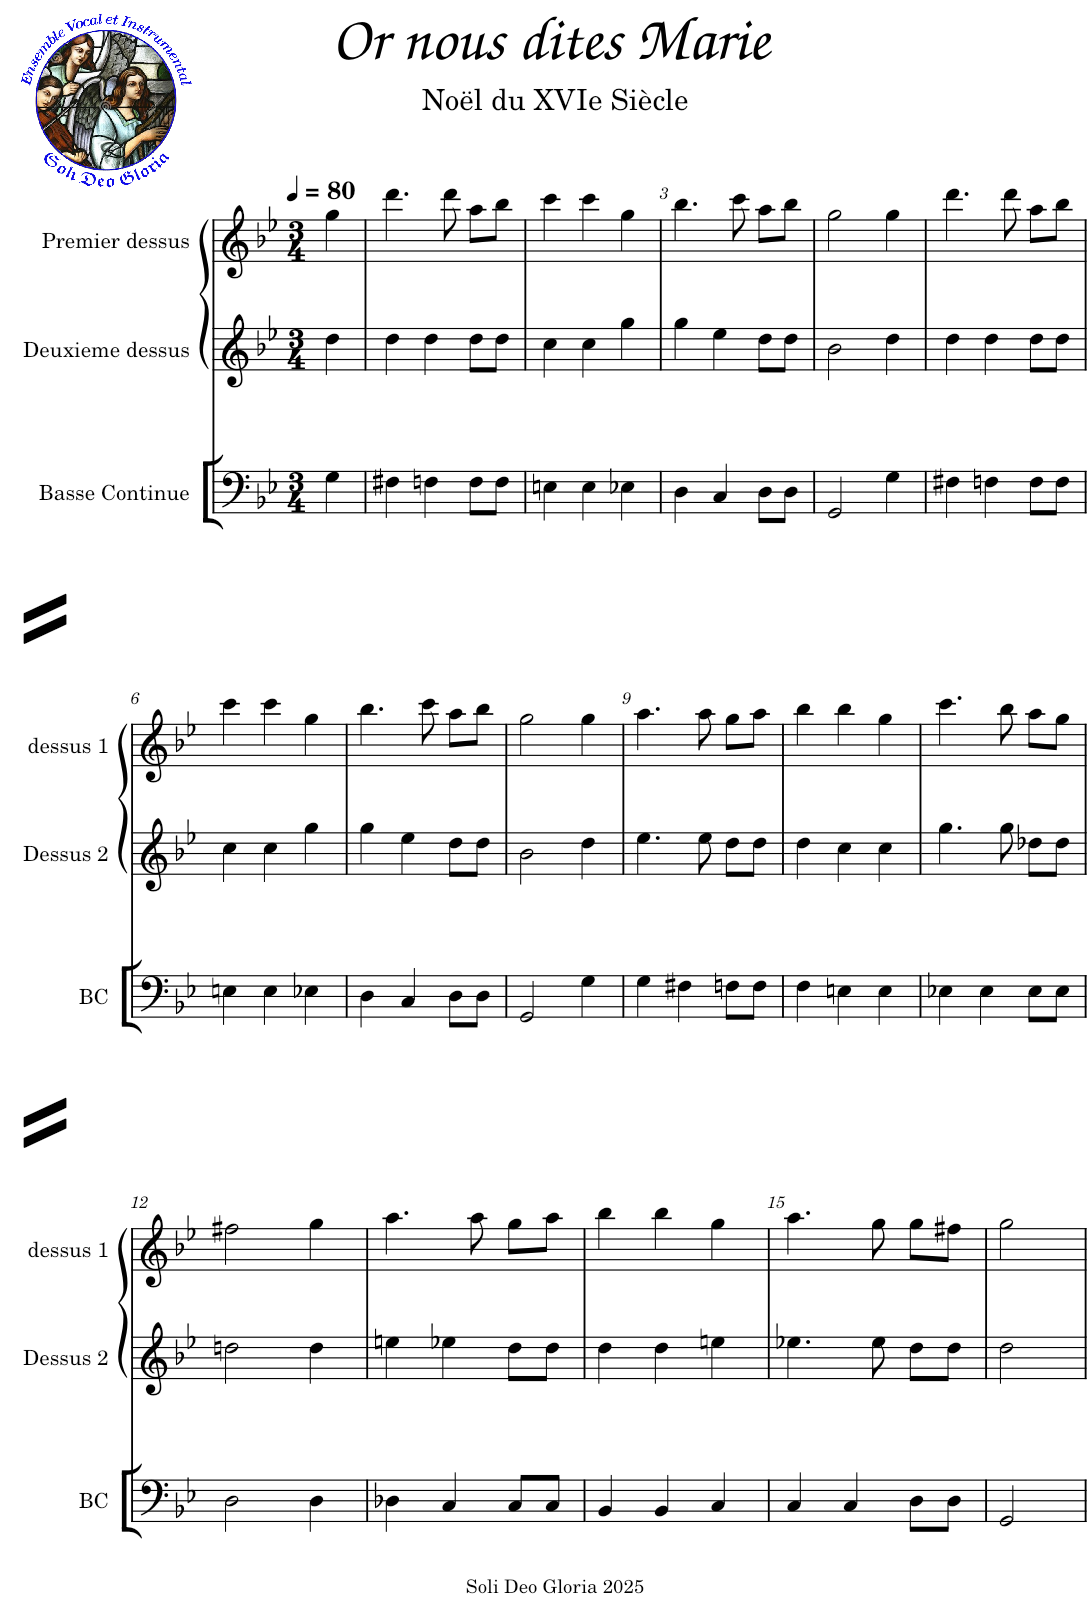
**kern	**kern	**kern	**kern	**kern	**kern	**kern
*part7	*part6	*part5	*part4	*part3	*part2	*part1
*staff7	*staff6	*staff5	*staff4	*staff3	*staff2	*staff1
*I"Basse Continue	*I"Deuxieme dessus	*I"Premier dessus	*I"Basse	*I"Ténor	*I"Alto	*I"Soprano
*I'BC	*I'Dessus 2	*I'dessus 1	*I'B.	*I'T.	*I'A.	*I'S.
*clefF4	*clefG2	*clefG2	*clefF4	*clefGv2	*clefG2	*clefG2
*k[b-e-]	*k[b-e-]	*k[b-e-]	*k[b-e-]	*k[b-e-]	*k[b-e-]	*k[b-e-]
*M3/4	*M3/4	*M3/4	*M3/4	*M3/4	*M3/4	*M3/4
*MM80	*MM80	*MM80	*MM80	*MM80	*MM80	*MM80
=	=	=	=	=	=	=
4G\	4dd\	4gg\	4r	4r	4r	4r
=1	=1	=1	=1	=1	=1	=1
4F#X\	4dd\	4.ddd\	2.r	2.r	2.r	2.r
4Fn\	4dd\	.	.	.	.	.
.	.	8ddd\	.	.	.	.
8F\L	8dd\L	8aa\L	.	.	.	.
8F\J	8dd\J	8bb-\J	.	.	.	.
=2	=2	=2	=2	=2	=2	=2
4En\	4cc\	4ccc\	2.r	2.r	2.r	2.r
4E\	4cc\	4ccc\	.	.	.	.
4E-X\	4gg\	4gg\	.	.	.	.
=3	=3	=3	=3	=3	=3	=3
4D\	4gg\	4.bb-\	2.r	2.r	2.r	2.r
4C/	4ee-\	.	.	.	.	.
.	.	8ccc\	.	.	.	.
8D\L	8dd\L	8aa\L	.	.	.	.
8D\J	8dd\J	8bb-\J	.	.	.	.
=4	=4	=4	=4	=4	=4	=4
2GG/	2b-\	2gg\	2.r	2.r	2.r	2.r
4G\	4dd\	4gg\	.	.	.	.
=5	=5	=5	=5	=5	=5	=5
4F#X\	4dd\	4.ddd\	2.r	2.r	2.r	2.r
4Fn\	4dd\	.	.	.	.	.
.	.	8ddd\	.	.	.	.
8F\L	8dd\L	8aa\L	.	.	.	.
8F\J	8dd\J	8bb-\J	.	.	.	.
!!LO:LB:g=z
=6	=6	=6	=6	=6	=6	=6
4En\	4cc\	4ccc\	2.r	2.r	2.r	2.r
4E\	4cc\	4ccc\	.	.	.	.
4E-X\	4gg\	4gg\	.	.	.	.
=7	=7	=7	=7	=7	=7	=7
4D\	4gg\	4.bb-\	2.r	2.r	2.r	2.r
4C/	4ee-\	.	.	.	.	.
.	.	8ccc\	.	.	.	.
8D\L	8dd\L	8aa\L	.	.	.	.
8D\J	8dd\J	8bb-\J	.	.	.	.
=8	=8	=8	=8	=8	=8	=8
2GG/	2b-\	2gg\	2.r	2.r	2.r	2.r
4G\	4dd\	4gg\	.	.	.	.
=9	=9	=9	=9	=9	=9	=9
4G\	4.ee-\	4.aa\	2.r	2.r	2.r	2.r
4F#X\	.	.	.	.	.	.
.	8ee-\	8aa\	.	.	.	.
8Fn\L	8dd\L	8gg\L	.	.	.	.
8F\J	8dd\J	8aa\J	.	.	.	.
=10	=10	=10	=10	=10	=10	=10
4F\	4dd\	4bb-\	2.r	2.r	2.r	2.r
4En\	4cc\	4bb-\	.	.	.	.
4E\	4cc\	4gg\	.	.	.	.
=11	=11	=11	=11	=11	=11	=11
4E-X\	4.gg\	4.ccc\	2.r	2.r	2.r	2.r
4E-\	.	.	.	.	.	.
.	8gg\	8bb-\	.	.	.	.
8E-\L	8dd-X\L	8aa\L	.	.	.	.
8E-\J	8dd-\J	8gg\J	.	.	.	.
!!LO:LB:g=z
=12	=12	=12	=12	=12	=12	=12
2D\	2ddn\	2ff#X\	2.r	2.r	2.r	2.r
4D\	4dd\	4gg\	.	.	.	.
=13	=13	=13	=13	=13	=13	=13
4D-X\	4een\	4.aa\	2.r	2.r	2.r	2.r
4C/	4ee-X\	.	.	.	.	.
.	.	8aa\	.	.	.	.
8C/L	8dd\L	8gg\L	.	.	.	.
8C/J	8dd\J	8aa\J	.	.	.	.
=14	=14	=14	=14	=14	=14	=14
4BB-/	4dd\	4bb-\	2.r	2.r	2.r	2.r
4BB-/	4dd\	4bb-\	.	.	.	.
4C/	4een\	4gg\	.	.	.	.
=15	=15	=15	=15	=15	=15	=15
4C/	4.ee-X\	4.aa\	2.r	2.r	2.r	2.r
4C/	.	.	.	.	.	.
.	8ee-\	8gg\	.	.	.	.
8D\L	8dd\L	8gg\L	.	.	.	.
8D\J	8dd\J	8ff#X\J	.	.	.	.
=16	=16	=16	=16	=16	=16	=16
2GG/	2dd\	2gg\	2.r	2.r	2.r	2.r
4ryy	4ryy	4ryy	.	.	.	.
=	=	=	=	=	=	=
*-	*-	*-	*-	*-	*-	*-
